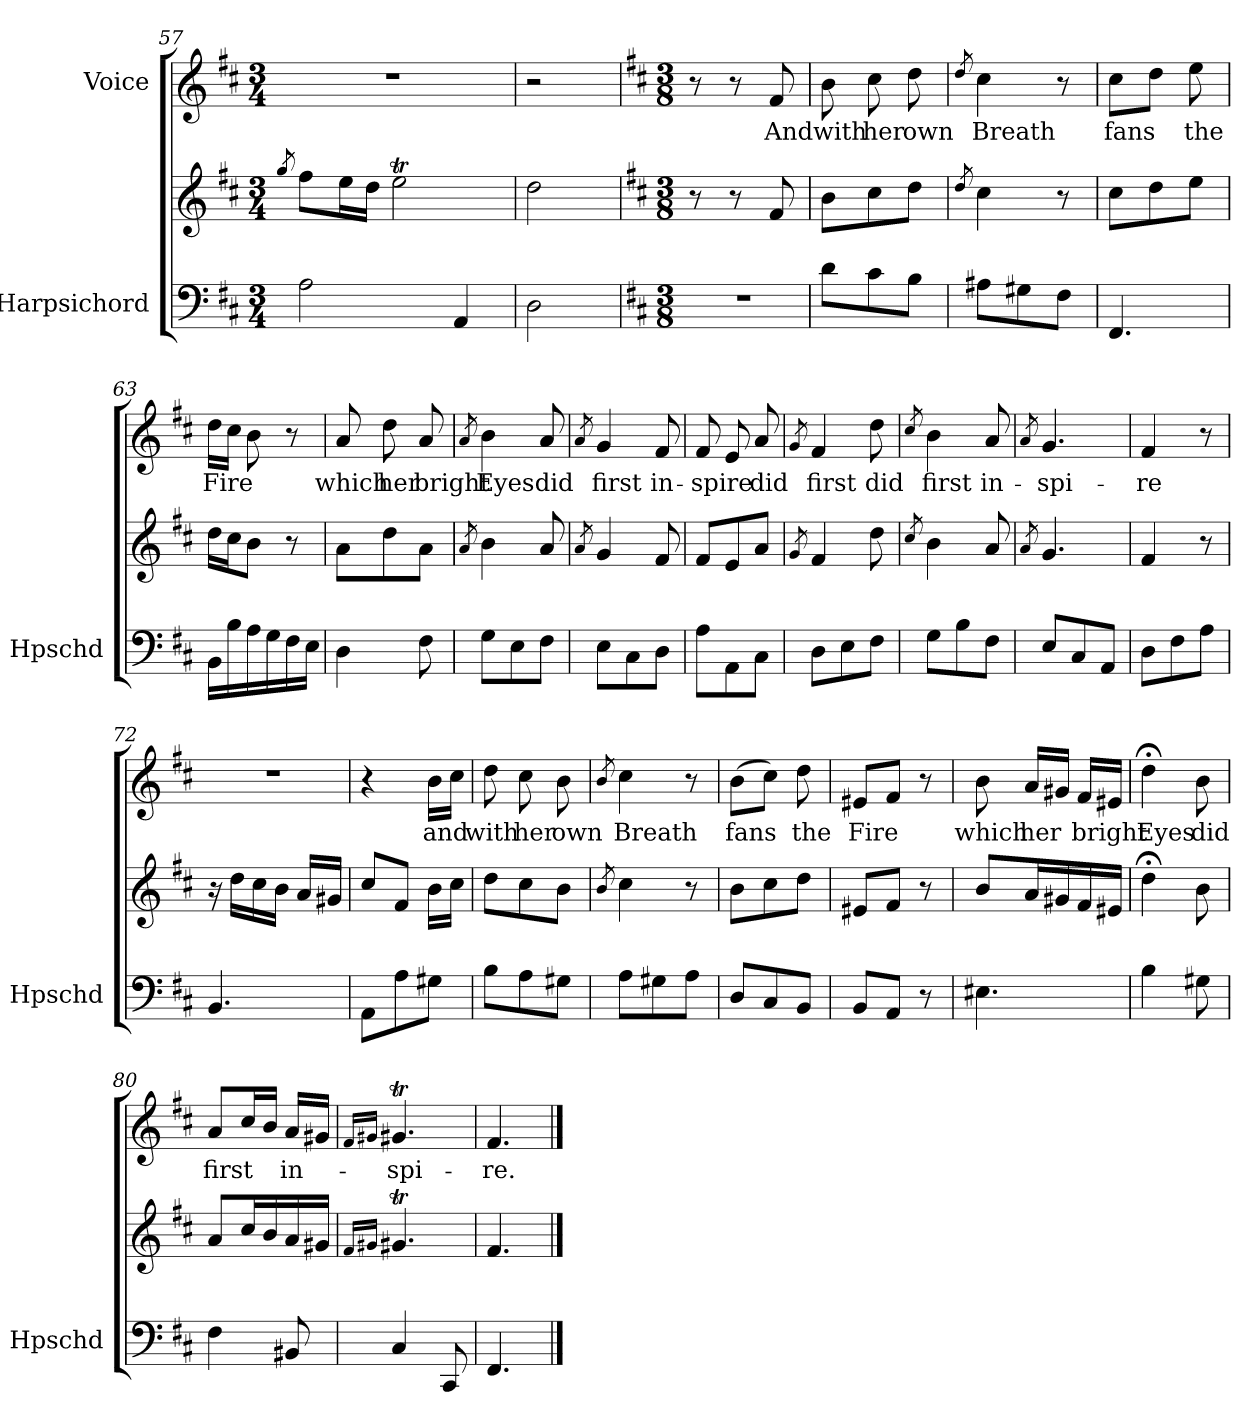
**kern	**kern	**kern	**text
*part2	*part2	*part1	*part1
*staff3	*staff2	*staff1	*staff1
*I"Harpsichord	*	*I"Voice	*
*I'Hpschd	*	*	*
*clefF4	*clefG2	*clefG2	*
*k[f#c#]	*k[f#c#]	*k[f#c#]	*
*M3/4	*M3/4	*M3/4	*
=57	=57	=57	=57
.	8qgg/	.	.
2A\	8ff#\L	2.r	.
.	16ee\L	.	.
.	16dd\JJ	.	.
.	2eeT\	.	.
4AA/	.	.	.
=58	=58	=58	=58
2D\	2dd\	2r	.
!!LO:PB:g=z
=59	=59	=59	=59
*k[f#c#]	*k[f#c#]	*k[f#c#]	*
*M3/8	*M3/8	*M3/8	*
4.r	8r	8r	.
.	8r	8r	.
!	!	!	!LO:LY:b
.	8f#/	8f#/	And
=60	=60	=60	=60
!	!	!	!LO:LY:b
8d\L	8b\L	8b\	with
!	!	!	!LO:LY:b
8c#\	8cc#\	8cc#\	her
!	!	!	!LO:LY:b
8B\J	8dd\J	8dd\	own
=61	=61	=61	=61
.	8qdd/	8qdd/	.
!	!	!	!LO:LY:b
8A#X\L	4cc#\	4cc#\	Breath
8G#X\	.	.	.
8F#\J	8r	8r	.
=62	=62	=62	=62
!	!	!	!LO:LY:b
4.FF#/	8cc#\L	8cc#\L	fans
.	8dd\	8dd\J	.
!	!	!	!LO:LY:b
.	8ee\J	8ee\	the
=63	=63	=63	=63
!	!	!	!LO:LY:b
16BB\LL	16dd\LL	16dd\LL	Fire
16B\	16cc#\J	16cc#\JJ	.
16A\	8b\J	8b\	.
16G\	.	.	.
16F#\	8r	8r	.
16E\JJ	.	.	.
=64	=64	=64	=64
!	!	!	!LO:LY:b
4D\	8a\L	8a/	which
!	!	!	!LO:LY:b
.	8dd\	8dd\	her
!	!	!	!LO:LY:b
8F#\	8a\J	8a/	bright
=65	=65	=65	=65
.	8qa/	8qa/	.
!	!	!	!LO:LY:b
8G\L	4b\	4b\	Eyes
8E\	.	.	.
!	!	!	!LO:LY:b
8F#\J	8a/	8a/	did
!!LO:LB:g=z
=66	=66	=66	=66
.	8qa/	8qa/	.
!	!	!	!LO:LY:b
8E\L	4g/	4g/	first
8C#\	.	.	.
!	!	!	!LO:LY:b
8D\J	8f#/	8f#/	in-
=67	=67	=67	=67
!	!	!	!LO:LY:b
8A\L	8f#/L	8f#/	-spire
8AA\	8e/	8e/	.
!	!	!	!LO:LY:b
8C#\J	8a/J	8a/	did
=68	=68	=68	=68
.	8qg/	8qg/	.
!	!	!	!LO:LY:b
8D\L	4f#/	4f#/	first
8E\	.	.	.
!	!	!	!LO:LY:b
8F#\J	8dd\	8dd\	did
=69	=69	=69	=69
.	8qcc#/	8qcc#/	.
!	!	!	!LO:LY:b
8G\L	4b\	4b\	first
8B\	.	.	.
!	!	!	!LO:LY:b
8F#\J	8a/	8a/	in-
=70	=70	=70	=70
.	8qa/	8qa/	.
!	!	!	!LO:LY:b
8E/L	4.g/	4.g/	-spi-
8C#/	.	.	.
8AA/J	.	.	.
=71	=71	=71	=71
!	!	!	!LO:LY:b
8D\L	4f#/	4f#/	-re
8F#\	.	.	.
8A\J	8r	8r	.
=72	=72	=72	=72
4.BB/	16r	4.r	.
.	16dd\LL	.	.
.	16cc#\	.	.
.	16b\JJ	.	.
.	16a/LL	.	.
.	16g#X/JJ	.	.
=73	=73	=73	=73
8AA\L	8cc#/L	4r	.
8A\	8f#/J	.	.
!	!	!	!LO:LY:b
8G#X\J	16b\LL	16b\LL	and
.	16cc#\JJ	16cc#\JJ	.
!!LO:LB:g=z
=74	=74	=74	=74
!	!	!	!LO:LY:b
8B\L	8dd\L	8dd\	with
!	!	!	!LO:LY:b
8A\	8cc#\	8cc#\	her
!	!	!	!LO:LY:b
8G#X\J	8b\J	8b\	own
=75	=75	=75	=75
.	8qb/	8qb/	.
!	!	!	!LO:LY:b
8A\L	4cc#\	4cc#\	Breath
8G#X\	.	.	.
8A\J	8r	8r	.
=76	=76	=76	=76
!	!	!	!LO:LY:b
8D/L	8b\L	(8b\L	fans
8C#/	8cc#\	8cc#\J)	.
!	!	!	!LO:LY:b
8BB/J	8dd\J	8dd\	the
=77	=77	=77	=77
!	!	!	!LO:LY:b
8BB/L	8e#X/L	8e#X/L	Fire
8AA/J	8f#/J	8f#/J	.
8r	8r	8r	.
=78	=78	=78	=78
!	!	!	!LO:LY:b
4.E#X\	8b/L	8b\	which
!	!	!	!LO:LY:b
.	16a/L	16a/LL	her
.	16g#X/	16g#X/JJ	.
!	!	!	!LO:LY:b
.	16f#/	16f#/LL	bright
.	16e#X/JJ	16e#X/JJ	.
=79	=79	=79	=79
!	!	!	!LO:LY:b
4B\	4dd;<\	4dd;<\	Eyes
!	!	!	!LO:LY:b
8G#X\	8b\	8b\	did
!!LO:LB:g=z
=80	=80	=80	=80
!	!	!	!LO:LY:b
4F#\	8a/L	8a/L	first
.	16cc#/L	16cc#/L	.
.	16b/	16b/JJ	.
!	!	!	!LO:LY:b
8BB#X/	16a/	16a/LL	in-
.	16g#X/JJ	16g#X/JJ	.
=81	=81	=81	=81
.	16qf#/LL	16qf#/LL	.
.	16qg#X/JJ	16qg#X/JJ	.
!	!	!	!LO:LY:b
4C#/	4.g#Xt/	4.g#Xt/	-spi-
8CC#/	.	.	.
=82	=82	=82	=82
!	!	!	!LO:LY:b
4.FF#/	4.f#/	4.f#/	-re.
==	==	==	==
*-	*-	*-	*-
